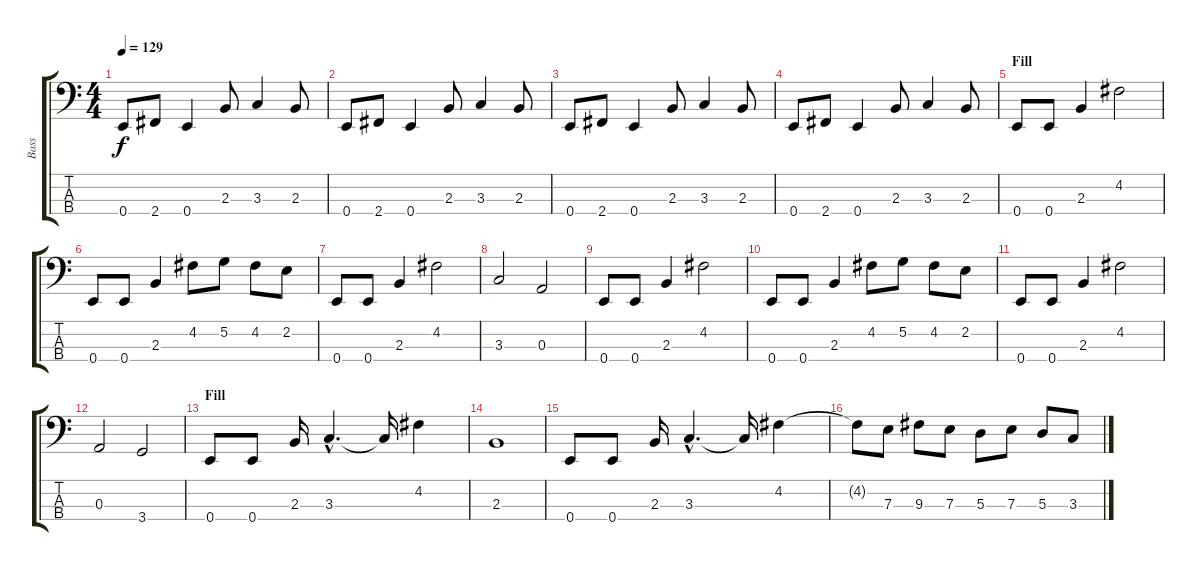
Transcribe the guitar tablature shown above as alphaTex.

\track ("Bass" "Bass") {instrument electricbasspick}
\staff {score tabs}
\tuning (G2 D2 A1 E1) {hide}
\ts (4 4)
\tempo 129
\clef f4
\ks c
0.4.8{dy f} 2.4.8 0.4.4 2.3.8 3.3.4 2.3.8 |
0.4.8 2.4.8 0.4.4 2.3.8 3.3.4 2.3.8 |
0.4.8 2.4.8 0.4.4 2.3.8 3.3.4 2.3.8 |
0.4.8 2.4.8 0.4.4 2.3.8 3.3.4 2.3.8 |
\section ("" "Fill")
0.4.8 0.4.8 2.3.4 4.2.2 |
0.4.8 0.4.8 2.3.4 4.2.8 5.2.8 4.2.8 2.2.8 |
0.4.8 0.4.8 2.3.4 4.2.2 |
3.3.2 0.3.2 |
0.4.8 0.4.8 2.3.4 4.2.2 |
0.4.8 0.4.8 2.3.4 4.2.8 5.2.8 4.2.8 2.2.8 |
0.4.8 0.4.8 2.3.4 4.2.2 |
0.3.2 3.4.2 |
\section ("" "Fill")
0.4.8 0.4.8 2.3.16 3.3{hac}.4{d} 3.3{t}.16 4.2.4 |
2.3.1 |
0.4.8 0.4.8 2.3.16 3.3{hac}.4{d} 3.3{t}.16 4.2.4 |
4.2{t}.8 7.3.8 9.3.8 7.3.8 5.3.8 7.3.8 5.3.8 3.3.8
